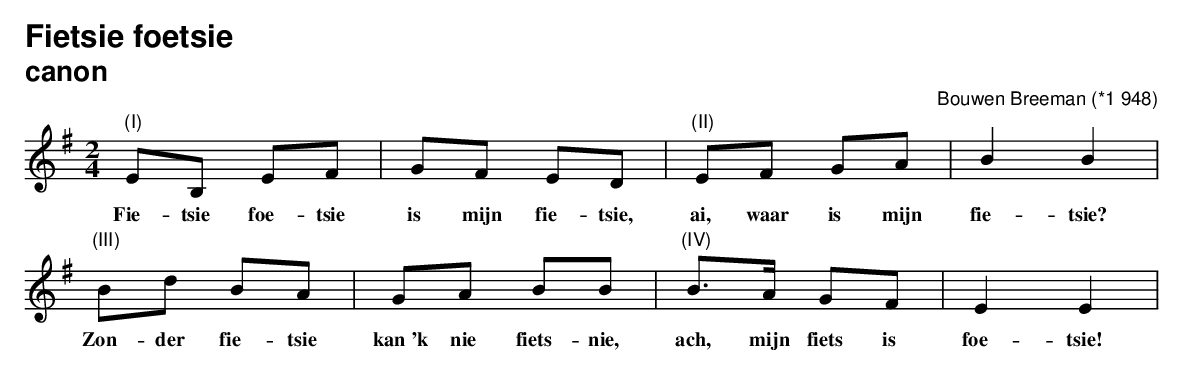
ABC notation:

X:1
T:Fietsie foetsie
T:canon
C:Bouwen Breeman (*1 948)
L:1/8
M:2/4
K:G
"(I)"EB, EF | GF ED | "(II)"EF GA | B2 B2 |$ "(III)"Bd BA | GA BB | "(IV)"B>A GF | E2 E2 |
w: Fie- tsie foe- tsie|is mijn fie- tsie,|ai, waar is mijn|fie- tsie?| Zon- der fie- tsie|kan~'k nie fiets- nie,|ach, mijn fiets is|foe- tsie!|
